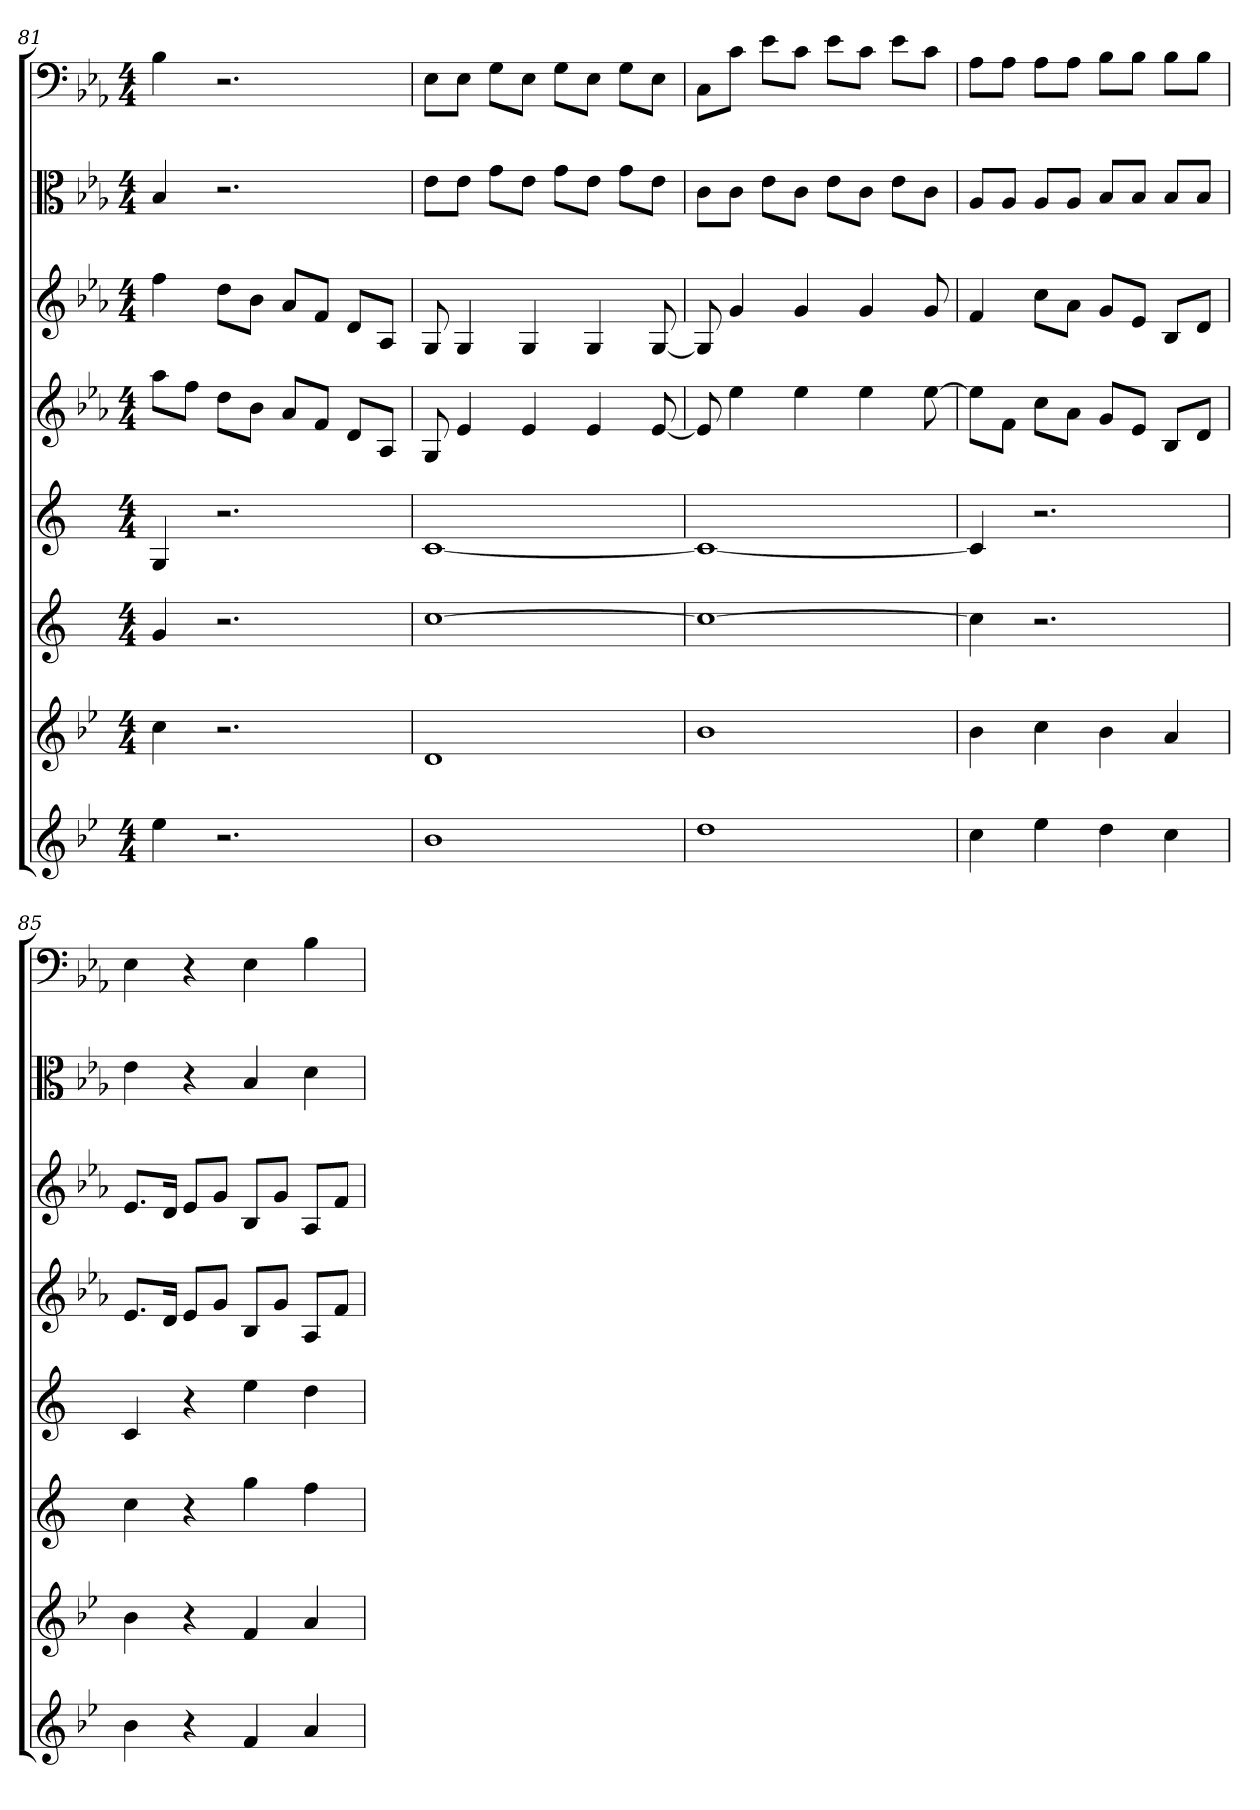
**kern	**kern	**kern	**kern	**kern	**kern	**kern	**kern
*part8	*part7	*part6	*part5	*part4	*part3	*part2	*part1
*staff8	*staff7	*staff6	*staff5	*staff4	*staff3	*staff2	*staff1
*	*	*	*	*	*	*clefC3	*clefF4
*k[b-e-]	*k[b-e-]	*k[]	*k[]	*k[b-e-a-]	*k[b-e-a-]	*k[b-e-a-]	*k[b-e-a-]
*M4/4	*M4/4	*M4/4	*M4/4	*M4/4	*M4/4	*M4/4	*M4/4
=81	=81	=81	=81	=81	=81	=81	=81
4ee-	4cc	4g	4G	8aa-L	4ff	4B-	4B-
.	.	.	.	8ffJ	.	.	.
2.r	2.r	2.r	2.r	8ddL	8ddL	2.r	2.r
.	.	.	.	8b-J	8b-J	.	.
.	.	.	.	8a-L	8a-L	.	.
.	.	.	.	8fJ	8fJ	.	.
.	.	.	.	8dL	8dL	.	.
.	.	.	.	8A-J	8A-J	.	.
=82	=82	=82	=82	=82	=82	=82	=82
1b-	1d	[1cc	[1c	8G	8G	8e-\L	8E-\L
.	.	.	.	4e-	4G	8e-\J	8E-\J
.	.	.	.	.	.	8g\L	8G\L
.	.	.	.	4e-	4G	8e-\J	8E-\J
.	.	.	.	.	.	8g\L	8G\L
.	.	.	.	4e-	4G	8e-\J	8E-\J
.	.	.	.	.	.	8g\L	8G\L
.	.	.	.	[8e-	[8G	8e-\J	8E-\J
=83	=83	=83	=83	=83	=83	=83	=83
1dd	1b-	1cc_	1c_	8e-]	8G]	8c\L	8C\L
.	.	.	.	4ee-	4g	8c\J	8c\J
.	.	.	.	.	.	8e-\L	8e-\L
.	.	.	.	4ee-	4g	8c\J	8c\J
.	.	.	.	.	.	8e-\L	8e-\L
.	.	.	.	4ee-	4g	8c\J	8c\J
.	.	.	.	.	.	8e-\L	8e-\L
.	.	.	.	[8ee-	8g	8c\J	8c\J
=84	=84	=84	=84	=84	=84	=84	=84
4cc	4b-	4cc]	4c]	8ee-L]	4f	8A-/L	8A-\L
.	.	.	.	8fJ	.	8A-/J	8A-\J
4ee-	4cc	2.r	2.r	8ccL	8ccL	8A-/L	8A-\L
.	.	.	.	8a-J	8a-J	8A-/J	8A-\J
4dd	4b-	.	.	8gL	8gL	8B-/L	8B-\L
.	.	.	.	8e-J	8e-J	8B-/J	8B-\J
4cc	4a	.	.	8B-L	8B-L	8B-/L	8B-\L
.	.	.	.	8dJ	8dJ	8B-/J	8B-\J
=85	=85	=85	=85	=85	=85	=85	=85
4b-	4b-	4cc	4c	8.e-L	8.e-L	4e-	4E-
.	.	.	.	16dJk	16dJk	.	.
4r	4r	4r	4r	8e-L	8e-L	4r	4r
.	.	.	.	8gJ	8gJ	.	.
4f	4f	4gg	4ee	8B-L	8B-L	4B-	4E-
.	.	.	.	8gJ	8gJ	.	.
4a	4a	4ff	4dd	8A-L	8A-L	4d	4B-
.	.	.	.	8fJ	8fJ	.	.
=	=	=	=	=	=	=	=
*-	*-	*-	*-	*-	*-	*-	*-
